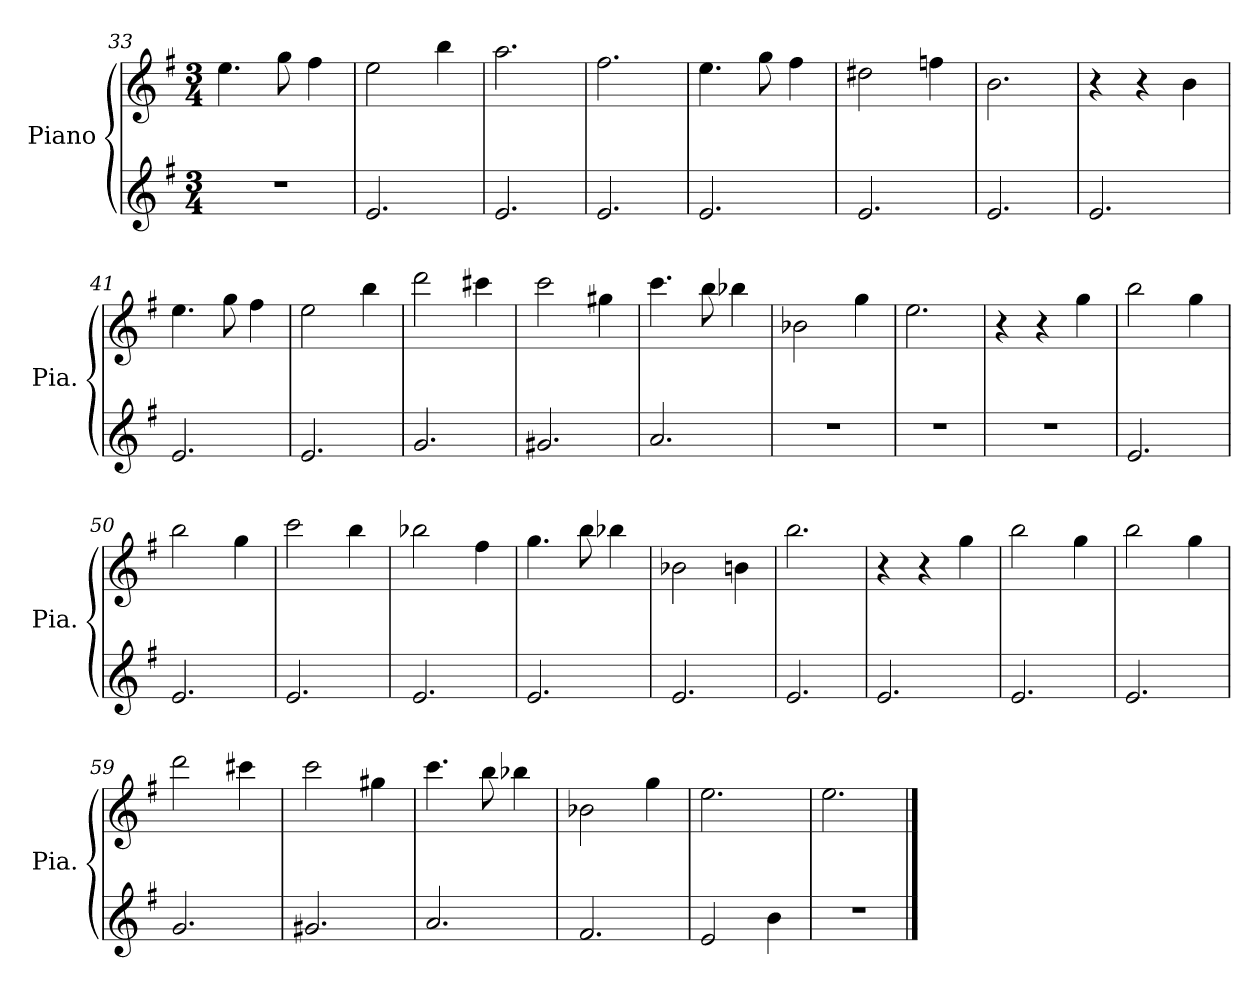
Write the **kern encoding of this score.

**kern	**kern
*part1	*part1
*staff2	*staff1
*I"Piano	*
*I'Pia.	*
*clefG2	*clefG2
*k[f#]	*k[f#]
*M3/4	*M3/4
=33	=33
2.r	4.ee
.	8gg
.	4ff#
=34	=34
2.e	2ee
.	4bb
=35	=35
2.e	2.aa
=36	=36
2.e	2.ff#
=37	=37
2.e	4.ee
.	8gg
.	4ff#
=38	=38
2.e	2dd#X
.	4ffn
=39	=39
2.e	2.b
!!LO:LB:g=z
=40	=40
2.e	4r
.	4r
.	4b
=41	=41
2.e	4.ee
.	8gg
.	4ff#
=42	=42
2.e	2ee
.	4bb
=43	=43
2.g	2ddd
.	4ccc#X
=44	=44
2.g#X	2ccc
.	4gg#X
=45	=45
2.a	4.ccc
.	8bb
.	4bb-X
=46	=46
2.r	2b-X
.	4gg
=47	=47
2.r	2.ee
=48	=48
2.r	4r
.	4r
.	4gg
=49	=49
2.e	2bb
.	4gg
!!LO:LB:g=z
=50	=50
2.e	2bb
.	4gg
=51	=51
2.e	2ccc
.	4bb
=52	=52
2.e	2bb-X
.	4ff#
=53	=53
2.e	4.gg
.	8bb
.	4bb-X
=54	=54
2.e	2b-X
.	4bn
=55	=55
2.e	2.bb
=56	=56
2.e	4r
.	4r
.	4gg
=57	=57
2.e	2bb
.	4gg
=58	=58
2.e	2bb
.	4gg
=59	=59
2.g	2ddd
.	4ccc#X
!!LO:LB:g=z
=60	=60
2.g#X	2ccc
.	4gg#X
=61	=61
2.a	4.ccc
.	8bb
.	4bb-X
=62	=62
2.f#	2b-X
.	4gg
=63	=63
2e	2.ee
4b	.
=64	=64
2.r	2.ee
==	==
*-	*-
